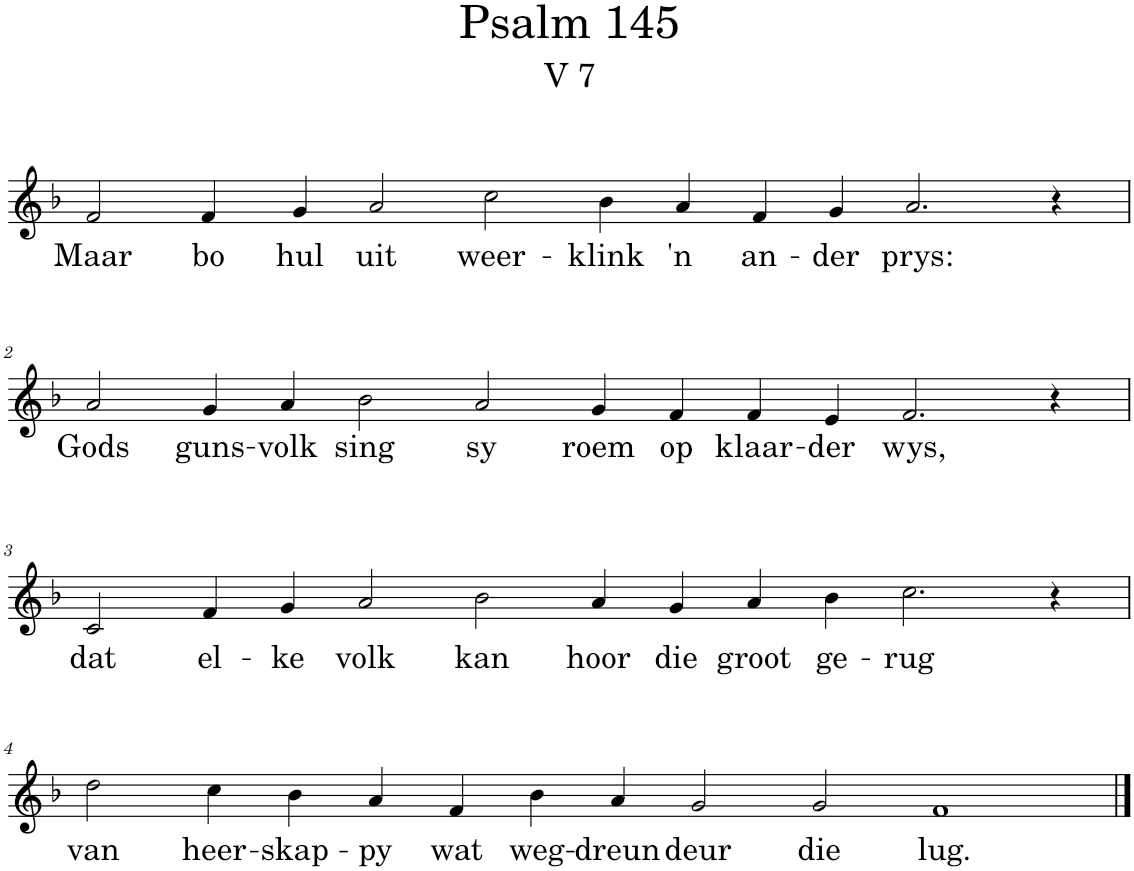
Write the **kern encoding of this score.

**kern	**text
*part1	*part1
*staff1	*staff1
*I"Pipe Organ	*
*I'Org.	*
*clefG2	*
*k[b-]	*
*M16/4	*
=1	=1
!	!LO:LY:b
2f/	Maar
!	!LO:LY:b
4f/	bo
!	!LO:LY:b
4g/	hul
!	!LO:LY:b
2a/	uit
!	!LO:LY:b
2cc\	weer-
!	!LO:LY:b
4b-\	-klink
!	!LO:LY:b
4a/	'n
!	!LO:LY:b
4f/	an-
!	!LO:LY:b
4g/	-der
!	!LO:LY:b
2.a/	prys:
4r	.
!!LO:LB:g=z
=2	=2
!	!LO:LY:b
2a/	Gods
!	!LO:LY:b
4g/	guns-
!	!LO:LY:b
4a/	-volk
!	!LO:LY:b
2b-\	sing
!	!LO:LY:b
2a/	sy
!	!LO:LY:b
4g/	roem
!	!LO:LY:b
4f/	op
!	!LO:LY:b
4f/	klaar-
!	!LO:LY:b
4e/	-der
!	!LO:LY:b
2.f/	wys,
4r	.
!!LO:LB:g=z
=3	=3
*M16/4	*
!	!LO:LY:b
2c/	dat
!	!LO:LY:b
4f/	el-
!	!LO:LY:b
4g/	-ke
!	!LO:LY:b
2a/	volk
!	!LO:LY:b
2b-\	kan
!	!LO:LY:b
4a/	hoor
!	!LO:LY:b
4g/	die
!	!LO:LY:b
4a/	groot
!	!LO:LY:b
4b-\	ge-
!	!LO:LY:b
2.cc\	-rug
4r	.
!!LO:LB:g=z
=4	=4
*M16/4	*
!	!LO:LY:b
2dd\	van
!	!LO:LY:b
4cc\	heer-
!	!LO:LY:b
4b-\	-skap-
!	!LO:LY:b
4a/	-py
!	!LO:LY:b
4f/	wat
!	!LO:LY:b
4b-\	weg-
!	!LO:LY:b
4a/	-dreun
!	!LO:LY:b
2g/	deur
!	!LO:LY:b
2g/	die
!	!LO:LY:b
1f	lug.
==	==
*-	*-
